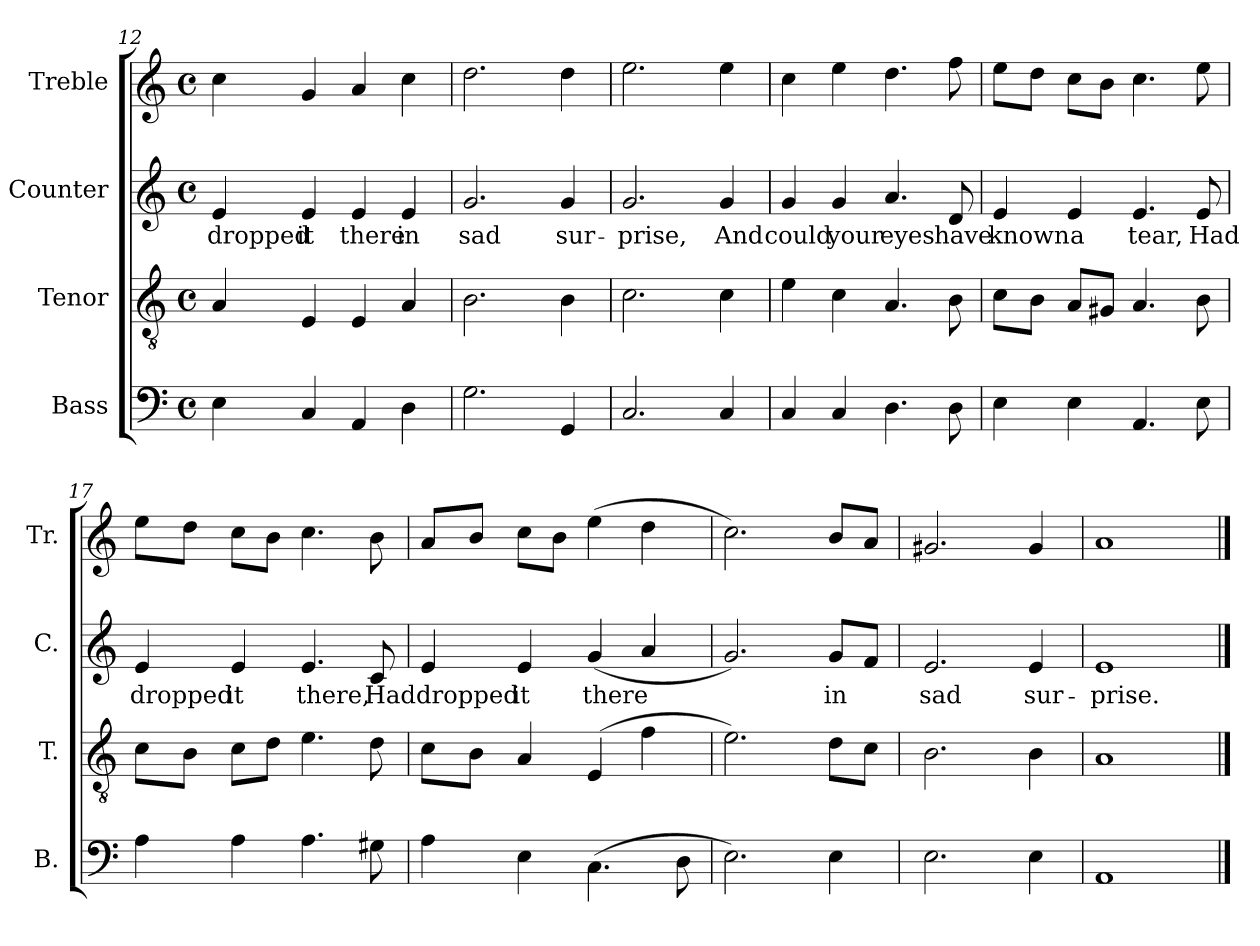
**kern	**kern	**kern	**text	**kern
*part4	*part3	*part2	*part2	*part1
*staff4	*staff3	*staff2	*staff2	*staff1
*I"Bass	*I"Tenor	*I"Counter	*	*I"Treble
*I'B.	*I'T.	*I'C.	*	*I'Tr.
*clefF4	*clefGv2	*clefG2	*	*clefG2
*k[]	*k[]	*k[]	*	*k[]
*M4/4	*M4/4	*M4/4	*	*M4/4
*met(c)	*met(c)	*met(c)	*	*met(c)
=12	=12	=12	=12	=12
4E\	4A/	4e/	dropped	4cc\
4C/	4E/	4e/	it	4g/
4AA/	4E/	4e/	there	4a/
4D\	4A/	4e/	in	4cc\
=13	=13	=13	=13	=13
2.G\	2.B\	2.g/	sad	2.dd\
4GG/	4B\	4g/	sur-	4dd\
=14	=14	=14	=14	=14
2.C/	2.c\	2.g/	-prise,	2.ee\
4C/	4c\	4g/	And	4ee\
=15	=15	=15	=15	=15
4C/	4e\	4g/	could	4cc\
4C/	4c\	4g/	your	4ee\
4.D\	4.A/	4.a/	eyes	4.dd\
8D\	8B\	8d/	have	8ff\
!!LO:LB:g=z
=16	=16	=16	=16	=16
4E\	8c\L	4e/	known	8ee\L
.	8B\J	.	.	8dd\J
4E\	8A/L	4e/	a	8cc\L
.	8G#X/J	.	.	8b\J
4.AA/	4.A/	4.e/	tear,	4.cc\
8E\	8B\	8e/	Had	8ee\
=17	=17	=17	=17	=17
4A\	8c\L	4e/	dropped	8ee\L
.	8B\J	.	.	8dd\J
4A\	8c\L	4e/	it	8cc\L
.	8d\J	.	.	8b\J
4.A\	4.e\	4.e/	there,	4.cc\
8G#X\	8d\	8c/	Had	8b\
=18	=18	=18	=18	=18
4A\	8c\L	4e/	dropped	8a/L
.	8B\J	.	.	8b/J
4E\	4A/	4e/	it	8cc\L
.	.	.	.	8b\J
(4.C\	(4E/	(4g/	there	(4ee\
.	4f\	4a/	.	4dd\
8D\	.	.	.	.
=19	=19	=19	=19	=19
2.E\)	2.e\)	2.g/)	.	2.cc\)
4E\	8d\L	8g/L	in	8b/L
.	8c\J	8f/J	.	8a/J
=20	=20	=20	=20	=20
2.E\	2.B\	2.e/	sad	2.g#X/
4E\	4B\	4e/	sur-	4g#/
=21	=21	=21	=21	=21
1AA	1A	1e	-prise.	1a
==	==	==	==	==
*-	*-	*-	*-	*-
